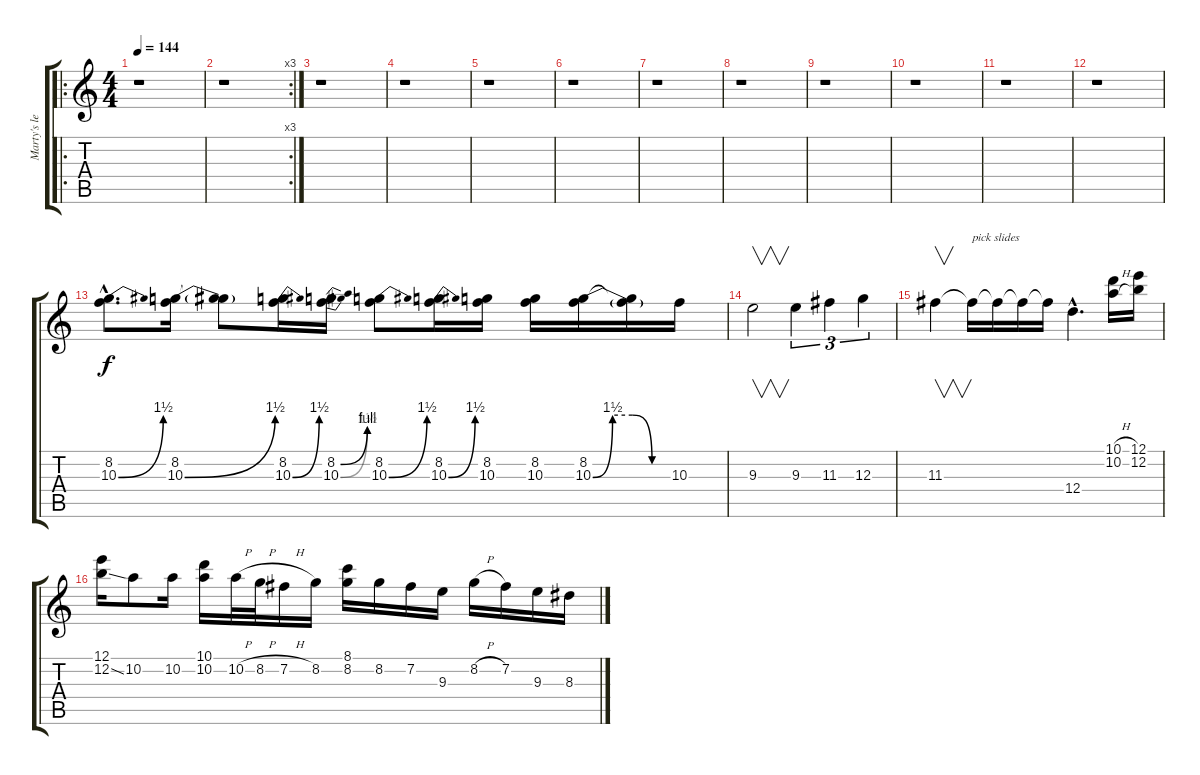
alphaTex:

\track ("Marty's lead" "Marty's le") {instrument distortionguitar}
\staff {score tabs}
\tuning (E4 B3 G3 D3 A2 E2) {hide}
\ro
\ts (4 4)
\tempo 144
\clef g2
\ks c
r.1{dy f} |
\rc 3
r.1 |
r.1 |
r.1 |
r.1 |
r.1 |
r.1 |
r.1 |
r.1 |
r.1 |
r.1 |
r.1 |
(8.2{hac} 10.3{be (bend 0 0 60 6) hac}).8{d} (8.2 10.3{be (bend 0 0 60 6)}).16 (8.2{t} 10.3{t}).8 (8.2 10.3{be (bend 0 0 60 6)}).16 (8.2{be (bend 0 0 60 4)} 10.3{be (bend 0 0 60 6)}).16 (8.2 10.3{be (bend 0 0 60 6)}).8 (8.2 10.3{be (bend 0 0 60 6)}).16 (8.2 10.3).16 (8.2 10.3).16 (8.2 10.3{be (custom 0 0 15 6 30 6 45 0 60 0)}).16 (8.2{t} 10.3{t}).16 10.3.16 |
9.3.2{v} 9.3.4{tu (3 2)} 11.3.4{tu (3 2)} 12.3.4{tu (3 2)} |
11.3.4{v} 11.3{t}.16{txt "pick slides"} 11.3{t}.16 11.3{t}.16 11.3{t}.16 12.4{hac}.4{d} (10.1{h} 10.2{h}).16 (12.1 12.2).16 |
(12.1 12.2{ss}).16 10.2.8 10.2.16 (10.1 10.2).16 10.2{h}.32 8.2{h}.32 7.2{h}.16 8.2.16 (8.1 8.2).16 8.2.16 7.2.16 9.3.16 8.2{h}.16 7.2.16 9.3.16 8.3.16
